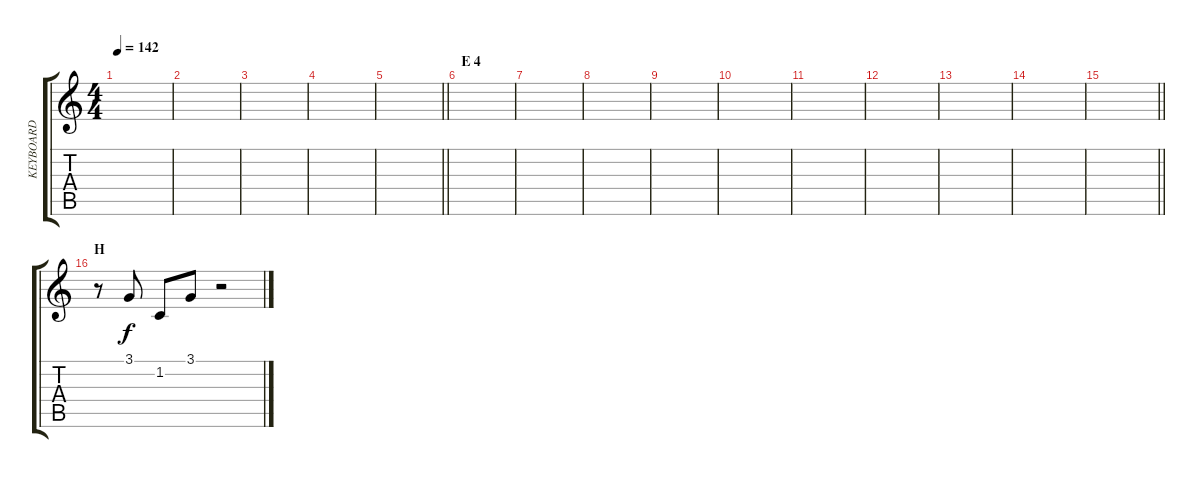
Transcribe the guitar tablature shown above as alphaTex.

\track ("KEYBOARD" "KEYBOARD") {instrument stringensemble2}
\staff {score tabs}
\tuning (E4 B3 G3 D3 A2 E2) {hide}
\ts (4 4)
\tempo 142
\clef g2
\ks c
|
|
|
|
\barLineRight lightlight
|
\section ("" "E 4")
|
|
|
|
|
|
|
|
|
\barLineRight lightlight
|
\section ("" "H")
r.8{volume 8 instrument synthstrings2} 3.1.8 1.2.8 3.1.8 r.2
